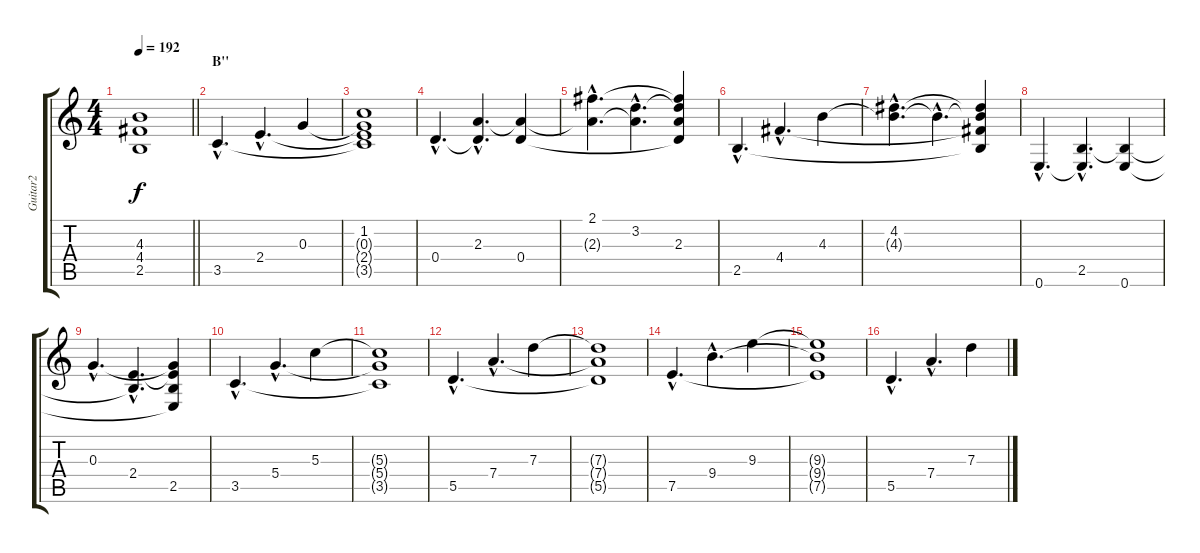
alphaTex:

\track ("Guitar2" "Guitar2") {instrument distortionguitar}
\staff {score tabs}
\tuning (E4 B3 G3 D3 A2 E2) {hide}
\ts (4 4)
\tempo 192
\clef g2
\barLineRight lightlight
\ks c
(4.3{t} 4.4{t} 2.5{t}).1{dy f} |
\section ("" "B''")
3.5{hac}.4{d instrument electricguitarclean} 2.4{hac}.4{d} 0.3.4 |
(1.2 0.3{t} 2.4{t} 3.5{t}).1 |
0.4{hac}.4{d} (2.3{hac} 0.4{hac t}).4{d} (2.3{t} 0.4).4 |
(2.1{hac} 2.3{hac t}).4{d} (3.2{hac} 2.3{hac t}).4{d} (2.1{t} 3.2{t} 2.3 0.4{t}).4 |
2.5{hac}.4{d} 4.4{hac}.4{d} 4.3.4 |
(4.2{hac} 4.3{hac t}).4{d} 4.3{hac t}.4{d} (4.2{t} 4.3{t} 4.4{t} 2.5{t}).4 |
0.6{hac}.4{d} (2.5{hac} 0.6{hac t}).4{d} (2.5{t} 0.6).4 |
0.3{hac}.4{d} (2.4{hac} 2.5{hac t}).4{d} (0.3{t} 2.4{t} 2.5 0.6{t}).4 |
3.5{hac}.4{d} 5.4{hac}.4{d} 5.3.4 |
(5.3{t} 5.4{t} 3.5{t}).1 |
5.5{hac}.4{d} 7.4{hac}.4{d} 7.3.4 |
(7.3{t} 7.4{t} 5.5{t}).1 |
7.5{hac}.4{d} 9.4{hac}.4{d} 9.3.4 |
(9.3{t} 9.4{t} 7.5{t}).1 |
5.5{hac}.4{d} 7.4{hac}.4{d} 7.3.4
